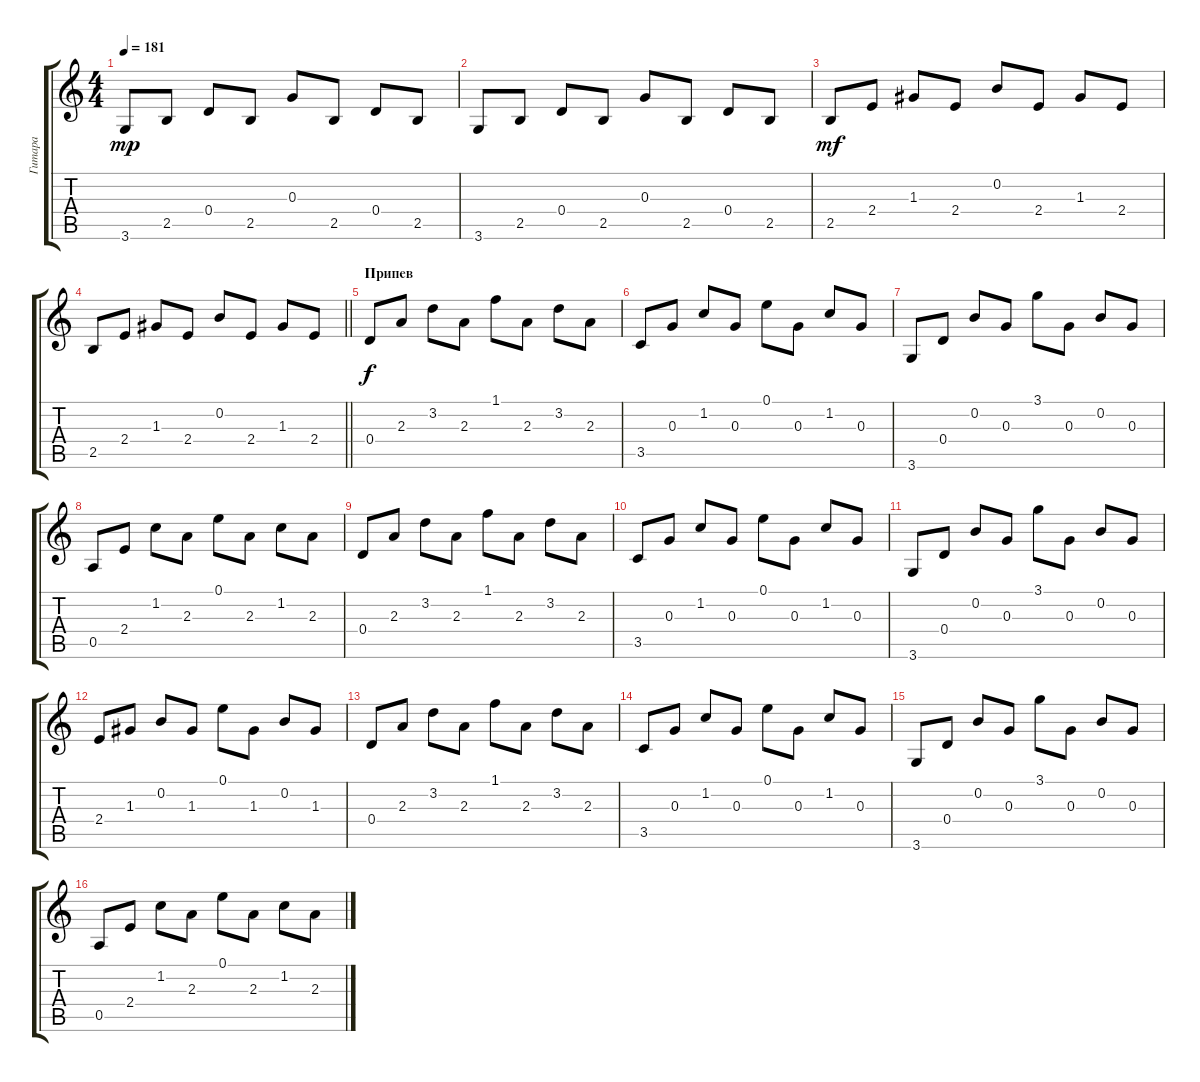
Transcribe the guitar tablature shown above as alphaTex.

\track ("Гитара" "Гитара") {instrument acousticguitarsteel}
\staff {score tabs}
\tuning (E4 B3 G3 D3 A2 E2) {hide}
\ts (4 4)
\tempo 181
\clef g2
\ks c
3.6.8{dy mp} 2.5.8 0.4.8 2.5.8 0.3.8 2.5.8 0.4.8 2.5.8 |
3.6.8 2.5.8 0.4.8 2.5.8 0.3.8 2.5.8 0.4.8 2.5.8 |
2.5.8{dy mf} 2.4.8 1.3.8 2.4.8 0.2.8 2.4.8 1.3.8 2.4.8 |
\barLineRight lightlight
2.5.8 2.4.8 1.3.8 2.4.8 0.2.8 2.4.8 1.3.8 2.4.8 |
\section ("" "Припев")
0.4.8{dy f} 2.3.8 3.2.8 2.3.8 1.1.8 2.3.8 3.2.8 2.3.8 |
3.5.8 0.3.8 1.2.8 0.3.8 0.1.8 0.3.8 1.2.8 0.3.8 |
3.6.8 0.4.8 0.2.8 0.3.8 3.1.8 0.3.8 0.2.8 0.3.8 |
0.5.8 2.4.8 1.2.8 2.3.8 0.1.8 2.3.8 1.2.8 2.3.8 |
0.4.8 2.3.8 3.2.8 2.3.8 1.1.8 2.3.8 3.2.8 2.3.8 |
3.5.8 0.3.8 1.2.8 0.3.8 0.1.8 0.3.8 1.2.8 0.3.8 |
3.6.8 0.4.8 0.2.8 0.3.8 3.1.8 0.3.8 0.2.8 0.3.8 |
2.4.8 1.3.8 0.2.8 1.3.8 0.1.8 1.3.8 0.2.8 1.3.8 |
0.4.8 2.3.8 3.2.8 2.3.8 1.1.8 2.3.8 3.2.8 2.3.8 |
3.5.8 0.3.8 1.2.8 0.3.8 0.1.8 0.3.8 1.2.8 0.3.8 |
3.6.8 0.4.8 0.2.8 0.3.8 3.1.8 0.3.8 0.2.8 0.3.8 |
0.5.8 2.4.8 1.2.8 2.3.8 0.1.8 2.3.8 1.2.8 2.3.8
